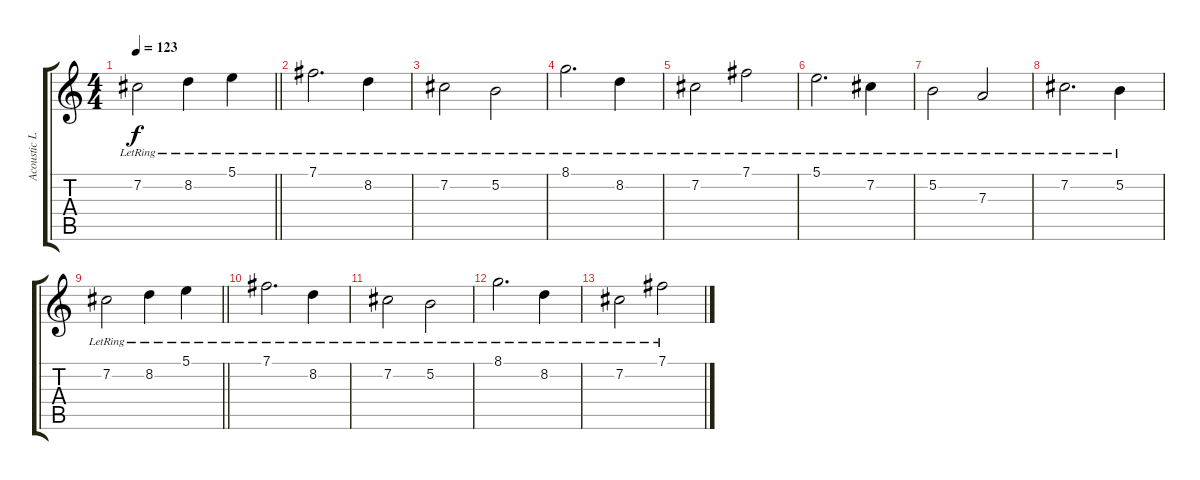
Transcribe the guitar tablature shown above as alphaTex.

\track ("Acoustic Lead I" "Acoustic L") {instrument acousticguitarsteel}
\staff {score tabs}
\tuning (B3 Gb3 D3 A2 E2 B1) {hide}
\ts (4 4)
\tempo 123
\clef g2
\barLineRight lightlight
\ks c
7.2{lr}.2{dy f} 8.2{lr}.4 5.1{lr}.4 |
\section ("" "")
7.1{lr}.2{d} 8.2{lr}.4 |
7.2{lr}.2 5.2{lr}.2 |
8.1{lr}.2{d} 8.2{lr}.4 |
7.2{lr}.2 7.1{lr}.2 |
5.1{lr}.2{d} 7.2{lr}.4 |
5.2{lr}.2 7.3{lr}.2 |
7.2{lr}.2{d volume 7} 5.2{lr}.4 |
\barLineRight lightlight
7.2{lr}.2 8.2{lr}.4 5.1{lr}.4 |
\section ("" "")
7.1{lr}.2{d} 8.2{lr}.4 |
7.2{lr}.2 5.2{lr}.2 |
8.1{lr}.2{d} 8.2{lr}.4 |
7.2{lr}.2 7.1{lr}.2
